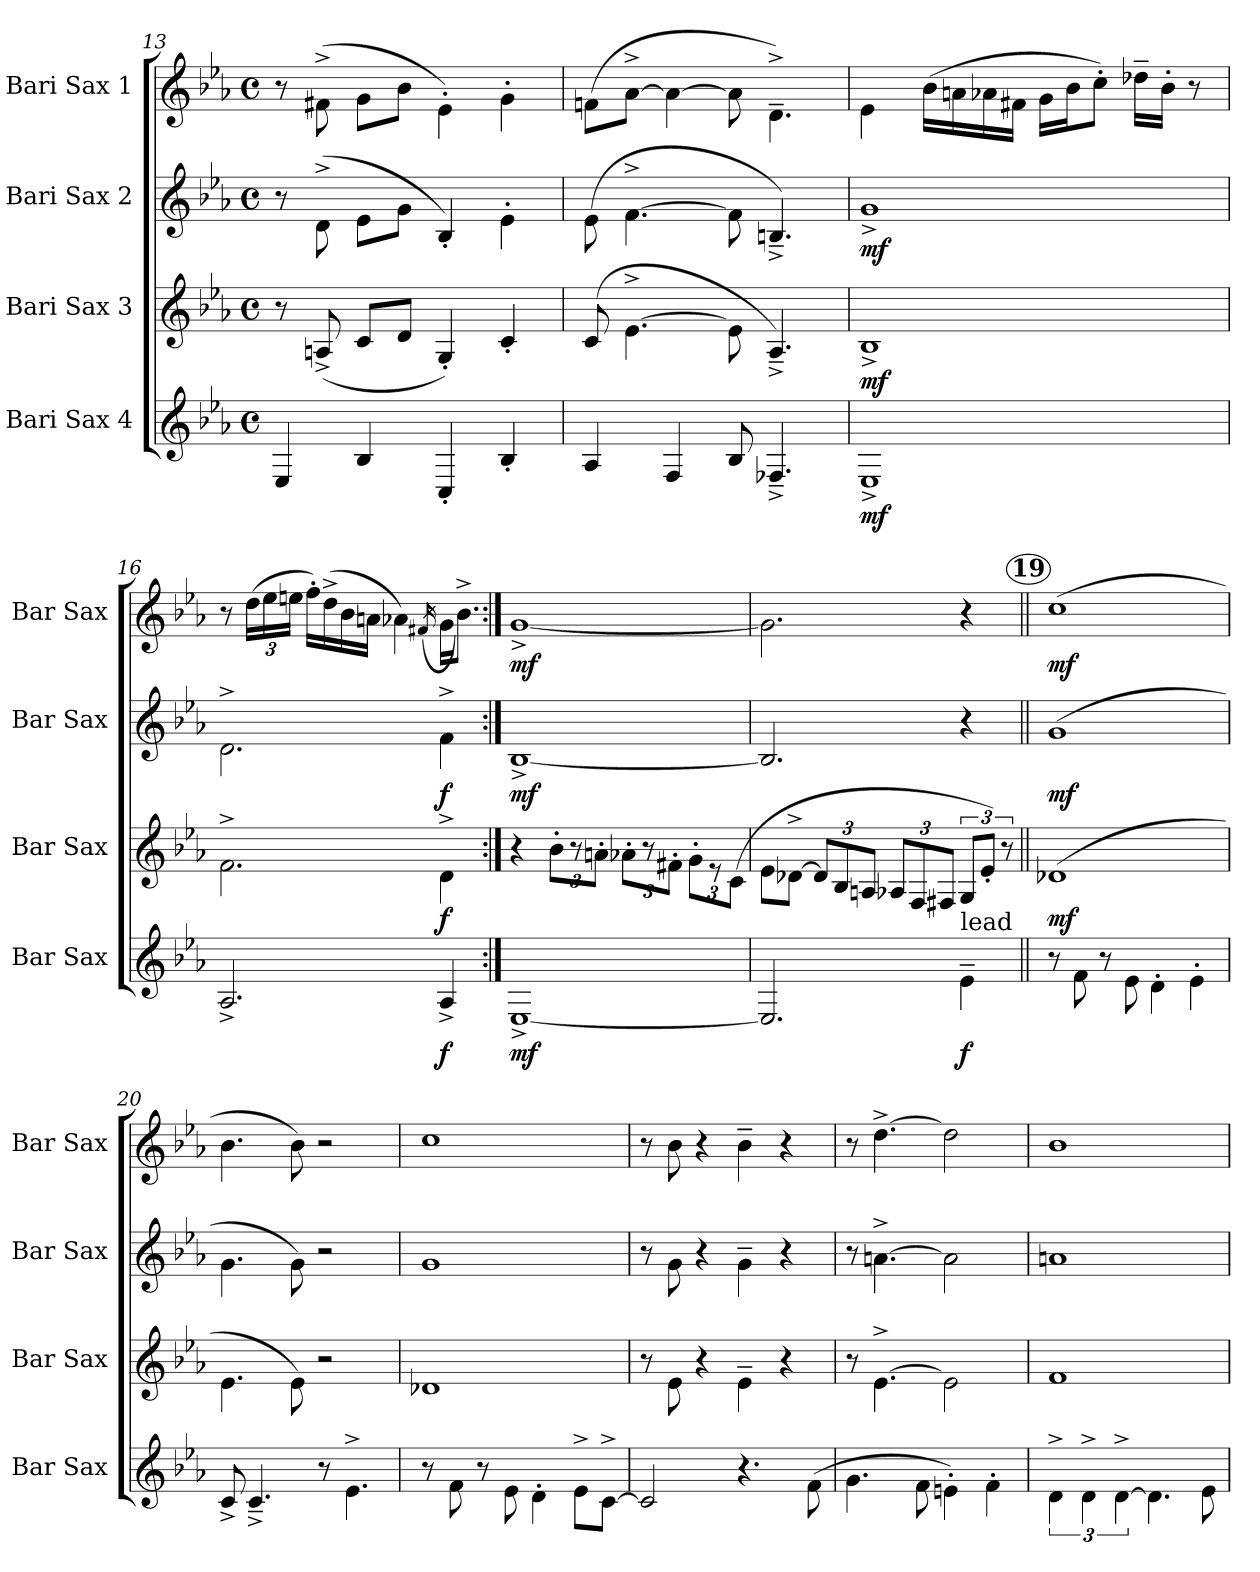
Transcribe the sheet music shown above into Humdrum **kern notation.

**kern	**dynam	**kern	**dynam	**kern	**dynam	**kern	**dynam
*part4	*part4	*part3	*part3	*part2	*part2	*part1	*part1
*staff4	*staff4	*staff3	*staff3	*staff2	*staff2	*staff1	*staff1
*I"Bari Sax 4	*	*I"Bari Sax 3	*	*I"Bari Sax 2	*	*I"Bari Sax 1	*
*I'Bar Sax	*	*I'Bar Sax	*	*I'Bar Sax	*	*I'Bar Sax	*
*clefG2	*	*clefG2	*	*clefG2	*	*clefG2	*
*ITrd12c21	*	*ITrd12c21	*	*ITrd12c21	*	*ITrd12c21	*
*k[b-e-a-]	*	*k[b-e-a-]	*	*k[b-e-a-]	*	*k[b-e-a-]	*
*E-:	*	*E-:	*	*E-:	*	*E-:	*
*M4/4	*	*M4/4	*	*M4/4	*	*M4/4	*
*met(c)	*	*met(c)	*	*met(c)	*	*met(c)	*
=13	=13	=13	=13	=13	=13	=13	=13
4EE-/	.	8r	.	8r	.	8r	.
.	.	(<8AAn^</	.	(>8D^>\	.	(>8F#X^>\	.
4BB-/	.	8C/L	.	8E-\L	.	8G\L	.
.	.	8D/J	.	8G\J	.	8B-\J	.
4CC'</	.	4GG'</)	.	4BB-'</)	.	4E-'>\)	.
4BB-'</	.	4C'</	.	4E-'>\	.	4G'>\	.
!!LO:LB:g=z
=14	=14	=14	=14	=14	=14	=14	=14
4AA-/	.	(8C/	.	(>8E-\	.	(>8Fn\L	.
.	.	[4.E-^>\	.	[4.F^>\	.	[8A-^>\J	.
4FF/	.	.	.	.	.	4A-\_	.
8BB-/	.	8E-\]	.	8F\]	.	8A-\]	.
4.FF-X^<~</	.	4.AA-i^<~</)	.	4.BBn^<~</)	.	4.D^>~>\)	.
=15	=15	=15	=15	=15	=15	=15	=15
!	!LO:DY:b	!	!LO:DY:b	!	!LO:DY:b	!	!
1EE-^<	mf	1BB-^<	mf	1G^>	mf	4E->\	.
.	.	.	.	.	.	(>16B-\LL	.
.	.	.	.	.	.	16An\	.
.	.	.	.	.	.	16A-X\	.
.	.	.	.	.	.	16F#X\JJ	.
.	.	.	.	.	.	16G\LL	.
.	.	.	.	.	.	16B-\J	.
.	.	.	.	.	.	8c'>\J)	.
.	.	.	.	.	.	16d-X~>\LL	.
.	.	.	.	.	.	16B-'>\JJ	.
.	.	.	.	.	.	8r	.
=16	=16	=16	=16	=16	=16	=16	=16
2.AA-^>/	.	2.F^>\	.	2.D^>\	.	8r	.
.	.	.	.	.	.	(>24d\LL	.
.	.	.	.	.	.	24e-\	.
.	.	.	.	.	.	24en\JJ	.
.	.	.	.	.	.	16f'>\LL)	.
.	.	.	.	.	.	(>16d^>\	.
.	.	.	.	.	.	16B-\	.
.	.	.	.	.	.	16An\JJ	.
.	.	.	.	.	.	4A-X\)	.
.	.	.	.	.	.	(16qF#X/	.
!	!LO:DY:b	!	!LO:DY:b	!	!LO:DY:b	!	!
4AA-^</	f	4D^>\	f	4F^>\	f	16G\KL	.
.	.	.	.	.	.	8.B-^>\J)	.
=17:|!	=17:|!	=17:|!	=17:|!	=17:|!	=17:|!	=17:|!	=17:|!
!	!LO:DY:b	!	!	!	!LO:DY:b	!	!LO:DY:b
[1EE-^<	mf	4r	.	[1BB-^<	mf	[1G^>	mf
.	.	12B-'>\L	.	.	.	.	.
.	.	12r	.	.	.	.	.
.	.	12An'>\J	.	.	.	.	.
.	.	12A-X'>\L	.	.	.	.	.
.	.	12r	.	.	.	.	.
.	.	12F#X'>\J	.	.	.	.	.
.	.	12G'>\L	.	.	.	.	.
.	.	12r	.	.	.	.	.
.	.	(>12C\J	.	.	.	.	.
=18	=18	=18	=18	=18	=18	=18	=18
2.EE-/]	.	8E-\L	.	2.BB-/]	.	2.G\]	.
.	.	[8D-X^>\J	.	.	.	.	.
.	.	12D-/L]	.	.	.	.	.
.	.	12BB-/	.	.	.	.	.
.	.	12AAn/J	.	.	.	.	.
.	.	12AA-X/L	.	.	.	.	.
.	.	12FF/	.	.	.	.	.
.	.	12FF#X/J	.	.	.	.	.
!LO:TX:a:t=lead	!	!	!	!	!	!	!
!	!LO:DY:b	!	!	!	!	!	!
4E-~>\	f	12GG/L	.	4r	.	4r	.
.	.	12E-'</J)	.	.	.	.	.
.	.	12r	.	.	.	.	.
!!LO:PB:g=z
!!LO:REH:place=s1:a:enc=circle:fs=12:t=19
=19||	=19||	=19||	=19||	=19||	=19||	=19||	=19||
!	!	!	!LO:DY:b	!	!LO:DY:b	!	!LO:DY:b
8r	.	(>1D-X	mf	(>1G	mf	(>1c	mf
8F\	.	.	.	.	.	.	.
8r	.	.	.	.	.	.	.
8E-\	.	.	.	.	.	.	.
4D'>\	.	.	.	.	.	.	.
4E-'>\	.	.	.	.	.	.	.
=20	=20	=20	=20	=20	=20	=20	=20
8C^</	.	4.E-\	.	4.G\	.	4.B-\	.
4.C^<~</	.	.	.	.	.	.	.
.	.	8E-\)	.	8G\)	.	8B-\)	.
8r	.	2r	.	2r	.	2r	.
4.E-^>\	.	.	.	.	.	.	.
=21	=21	=21	=21	=21	=21	=21	=21
8r	.	1D-X	.	1G	.	1c	.
8F\	.	.	.	.	.	.	.
8r	.	.	.	.	.	.	.
8E-\	.	.	.	.	.	.	.
4D'>\	.	.	.	.	.	.	.
8E-^>\L	.	.	.	.	.	.	.
[8C^>\J	.	.	.	.	.	.	.
=22	=22	=22	=22	=22	=22	=22	=22
2C/]	.	8r	.	8r	.	8r	.
.	.	8E-\	.	8G\	.	8B-\	.
.	.	4r	.	4r	.	4r	.
4.r	.	4E-~>\	.	4G~>\	.	4B-~>\	.
.	.	4r	.	4r	.	4r	.
(>8F\	.	.	.	.	.	.	.
=23	=23	=23	=23	=23	=23	=23	=23
4.G\	.	8r	.	8r	.	8r	.
.	.	[4.E-^>\	.	[4.An^>\	.	[4.d^>\	.
8F\	.	.	.	.	.	.	.
4En'>\)	.	2E-\]	.	2A\]	.	2d\]	.
4F'>\	.	.	.	.	.	.	.
=24	=24	=24	=24	=24	=24	=24	=24
6D^>\	.	1F	.	1An	.	1B-	.
6D^>\	.	.	.	.	.	.	.
[6D^>\	.	.	.	.	.	.	.
4.D\]	.	.	.	.	.	.	.
8E-i\	.	.	.	.	.	.	.
=	=	=	=	=	=	=	=
*-	*-	*-	*-	*-	*-	*-	*-
